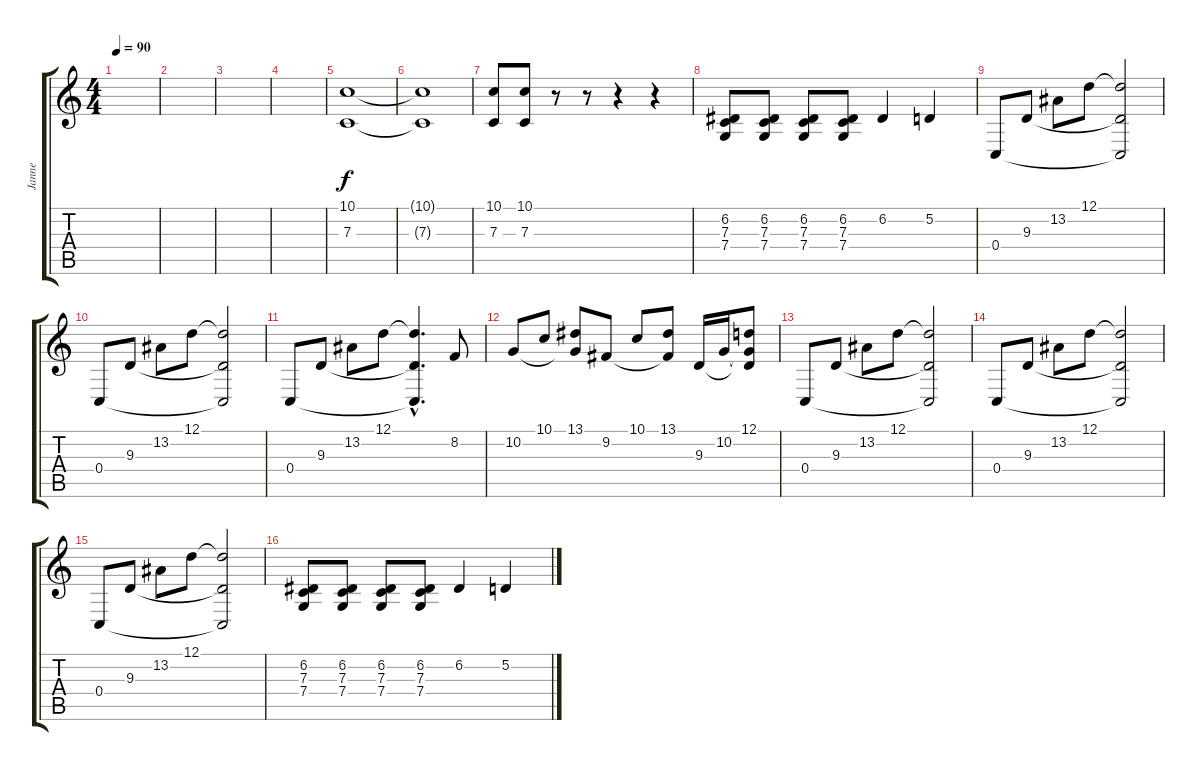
\track ("Janne" "Janne") {instrument fx5brightness}
\staff {score tabs}
\tuning (D4 A3 F3 C3 G2 C2) {hide}
\ts (4 4)
\tempo 90
\clef g2
\ks c
|
|
|
|
(10.1 7.3).1{volume 11 instrument synthstrings2} |
(10.1{t} 7.3{t}).1 |
(10.1 7.3).8 (10.1 7.3).8 r.8 r.8 r.4 r.4 |
(6.2 7.3 7.4).8{volume 11 instrument synthstrings2} (6.2 7.3 7.4).8 (6.2 7.3 7.4).8 (6.2 7.3 7.4).8 6.2.4 5.2.4 |
0.4.8{volume 12 instrument fx5brightness} 9.3.8 13.2.8 12.1.8 (12.1{t} 9.3{t} 0.4{t}).2 |
0.4.8 9.3.8 13.2.8 12.1.8 (12.1{t} 9.3{t} 0.4{t}).2 |
0.4.8 9.3.8 13.2.8 12.1.8 (12.1{hac t} 9.3{hac t} 0.4{hac t}).4{d} 8.2.8 |
10.2.8 10.1.8 (13.1 10.2{t}).8 9.2.8 10.1.8 (13.1 9.2{t}).8 9.3.16 10.2.16 (12.1 10.2{t} 9.3{t}).8 |
0.4.8 9.3.8 13.2.8 12.1.8 (12.1{t} 9.3{t} 0.4{t}).2 |
0.4.8 9.3.8 13.2.8 12.1.8 (12.1{t} 9.3{t} 0.4{t}).2 |
0.4.8 9.3.8 13.2.8 12.1.8 (12.1{t} 9.3{t} 0.4{t}).2 |
(6.2 7.3 7.4).8{volume 11 instrument synthstrings2} (6.2 7.3 7.4).8 (6.2 7.3 7.4).8 (6.2 7.3 7.4).8 6.2.4 5.2.4
